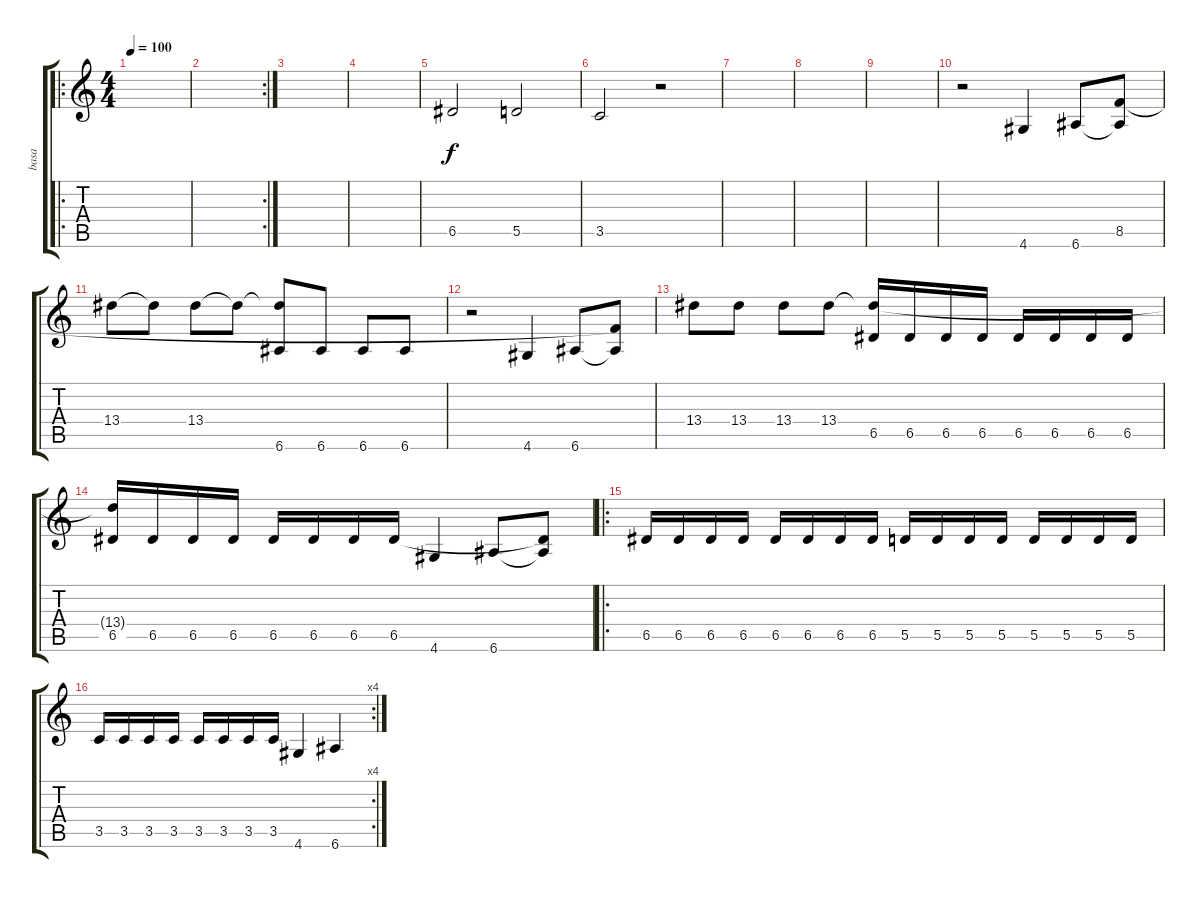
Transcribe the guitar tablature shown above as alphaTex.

\track ("basa" "basa") {instrument electricbasspick}
\staff {score tabs}
\tuning (E4 B3 G3 D3 A2 E2) {hide}
\ro
\ts (4 4)
\tempo 100
\clef g2
\ks c
|
\rc 2
|
|
|
6.5.2 5.5.2 |
3.5.2 r.2 |
|
|
|
r.2 4.6.4 6.6.8 (8.5 6.6{t}).8 |
13.4.8 13.4{t}.8 13.4.8 13.4{t}.8 (13.4{t} 6.6).8 6.6.8 6.6.8 6.6.8 |
r.2 4.6.4 6.6.8 (8.5{t} 6.6{t}).8 |
13.4.8 13.4.8 13.4.8 13.4.8 (13.4{t} 6.5).16 6.5.16 6.5.16 6.5.16 6.5.16 6.5.16 6.5.16 6.5.16 |
(13.4{t} 6.5).16 6.5.16 6.5.16 6.5.16 6.5.16 6.5.16 6.5.16 6.5.16 4.6.4 6.6.8 (6.5{t} 6.6{t}).8 |
\ro
6.5.16 6.5.16 6.5.16 6.5.16 6.5.16 6.5.16 6.5.16 6.5.16 5.5.16 5.5.16 5.5.16 5.5.16 5.5.16 5.5.16 5.5.16 5.5.16 |
\rc 4
3.5.16 3.5.16 3.5.16 3.5.16 3.5.16 3.5.16 3.5.16 3.5.16 4.6.4 6.6.4
